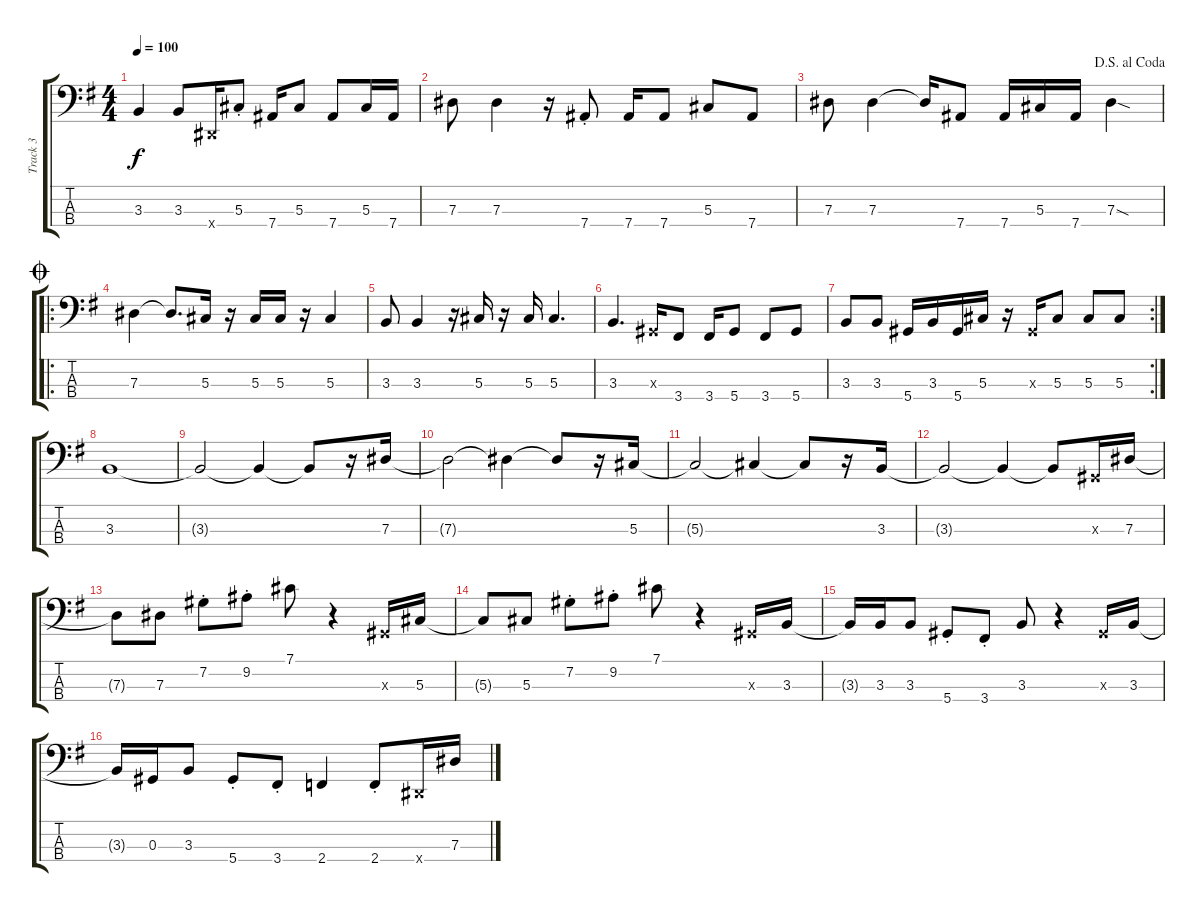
\track ("Track 3" "Track 3") {instrument electricbassfinger}
\staff {score tabs}
\tuning (Gb2 Db2 Ab1 Eb1) {hide}
\ts (4 4)
\tempo 100
\clef f4
\ks g
3.3.4{dy f} 3.3.8 0.4{x}.16 5.3{st}.8 7.4.16 5.3.8 7.4.8 5.3.16 7.4.16 |
7.3.8 7.3.4 r.16 7.4{st}.8 7.4.16 7.4.8 5.3.8 7.4.8 |
\jump dalsegnoalcoda
7.3.8 7.3.4 7.3{t}.16 7.4.8 7.4.16 5.3.16 7.4.16 7.3{sod}.4 |
\ro
\jump coda
7.3.4 7.3{t}.8{d} 5.3.16 r.16 5.3.16 5.3.16 r.16 5.3.4 |
3.3.8 3.3.4 r.16 5.3.16 r.16 5.3.16 5.3.4{d} |
3.3.4{d} 0.3{x}.16 3.4.8 3.4.16 5.4.8 3.4.8 5.4.8 |
\rc 2
3.3.8 3.3.8 5.4.16 3.3.16 5.4.16 5.3.16 r.16 0.3{x}.16 5.3.8 5.3.8 5.3.8 |
3.3.1 |
3.3{t}.2 3.3{t}.4 3.3{t}.8 r.16 7.3.16 |
7.3{t}.2 7.3{t}.4 7.3{t}.8 r.16 5.3.16 |
5.3{t}.2 5.3{t}.4 5.3{t}.8 r.16 3.3.16 |
3.3{t}.2 3.3{t}.4 3.3{t}.8 0.3{x}.16 7.3.16 |
7.3{t}.8 7.3.8 7.2{st}.8 9.2{st}.8 7.1.8 r.4 0.3{x}.16 5.3.16 |
5.3{t}.8 5.3.8 7.2{st}.8 9.2{st}.8 7.1.8 r.4 0.3{x}.16 3.3.16 |
3.3{t}.16 3.3.16 3.3.8 5.4{st}.8 3.4{st}.8 3.3.8 r.4 0.3{x}.16 3.3.16 |
3.3{t}.16 0.3.16 3.3.8 5.4{st}.8 3.4{st}.8 2.4.4 2.4{st}.8 0.4{x}.16 7.3.16
